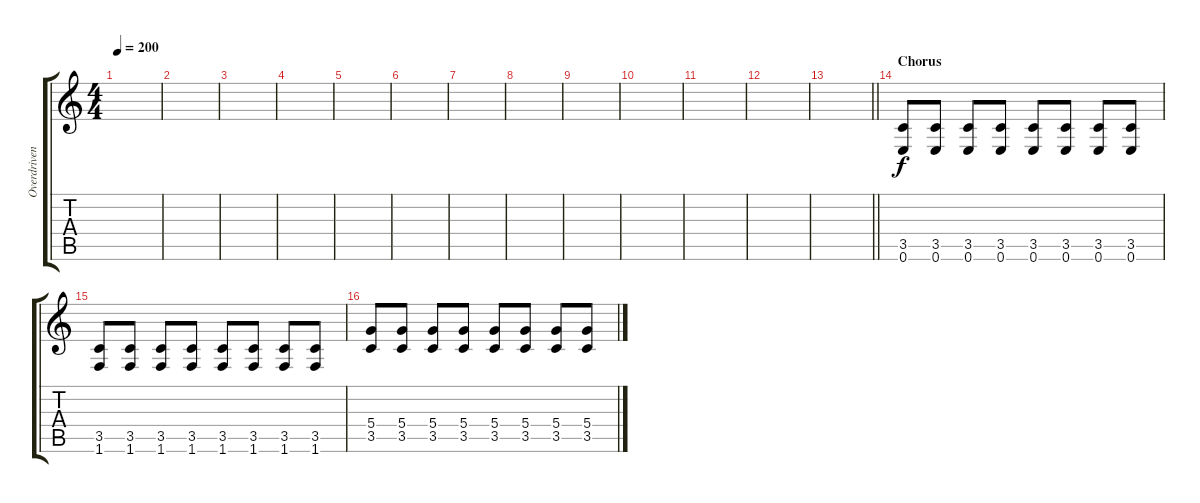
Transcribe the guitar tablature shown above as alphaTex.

\track ("Overdriven Guitar (Tom)" "Overdriven") {instrument overdrivenguitar}
\staff {score tabs}
\tuning (E4 B3 G3 D3 A2 E2) {hide}
\ts (4 4)
\tempo 200
\clef g2
\ks c
|
|
|
|
|
|
|
|
|
|
|
|
\barLineRight lightlight
|
\section ("" "Chorus")
(3.5 0.6).8 (3.5 0.6).8 (3.5 0.6).8 (3.5 0.6).8 (3.5 0.6).8 (3.5 0.6).8 (3.5 0.6).8 (3.5 0.6).8 |
(3.5 1.6).8 (3.5 1.6).8 (3.5 1.6).8 (3.5 1.6).8 (3.5 1.6).8 (3.5 1.6).8 (3.5 1.6).8 (3.5 1.6).8 |
(5.4 3.5).8 (5.4 3.5).8 (5.4 3.5).8 (5.4 3.5).8 (5.4 3.5).8 (5.4 3.5).8 (5.4 3.5).8 (5.4 3.5).8
